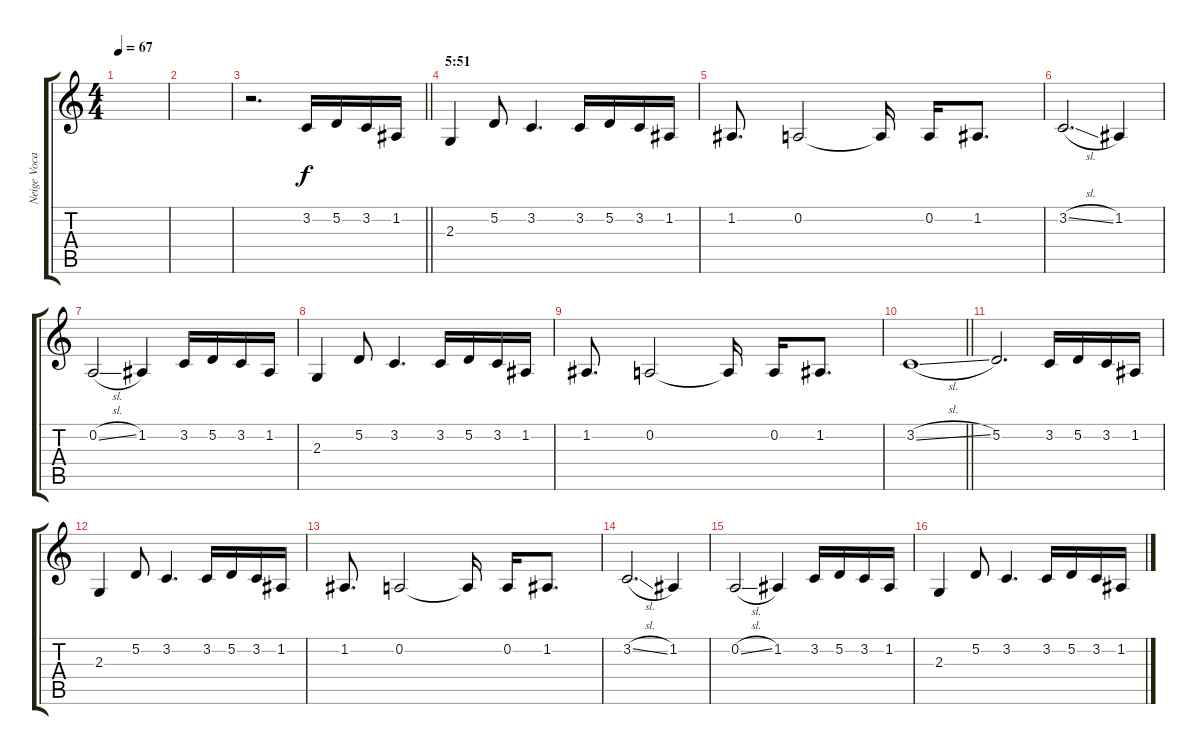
\track ("Neige Vocals" "Neige Voca") {instrument lead2sawtooth}
\staff {score tabs}
\tuning (D4 A3 F3 C3 G2 D2) {hide}
\ts (4 4)
\tempo 67
\clef g2
\ks c
|
|
\barLineRight lightlight
r.2{d volume 13} 3.2.16 5.2.16 3.2.16 1.2.16 |
\section ("" "5:51")
2.3.4 5.2.8 3.2.4{d} 3.2.16 5.2.16 3.2.16 1.2.16 |
1.2.8{d} 0.2.2 0.2{t}.16 0.2.16 1.2.8{d} |
3.2{sl}.2{d} 1.2.4 |
0.2{sl}.2 1.2.4 3.2.16 5.2.16 3.2.16 1.2.16 |
2.3.4 5.2.8 3.2.4{d} 3.2.16 5.2.16 3.2.16 1.2.16 |
1.2.8{d} 0.2.2 0.2{t}.16 0.2.16 1.2.8{d} |
\barLineRight lightlight
3.2{sl}.1 |
\section ("" "")
5.2.2{d} 3.2.16 5.2.16 3.2.16 1.2.16 |
2.3.4 5.2.8 3.2.4{d} 3.2.16 5.2.16 3.2.16 1.2.16 |
1.2.8{d} 0.2.2 0.2{t}.16 0.2.16 1.2.8{d} |
3.2{sl}.2{d} 1.2.4 |
0.2{sl}.2 1.2.4 3.2.16 5.2.16 3.2.16 1.2.16 |
2.3.4 5.2.8 3.2.4{d} 3.2.16 5.2.16 3.2.16 1.2.16
